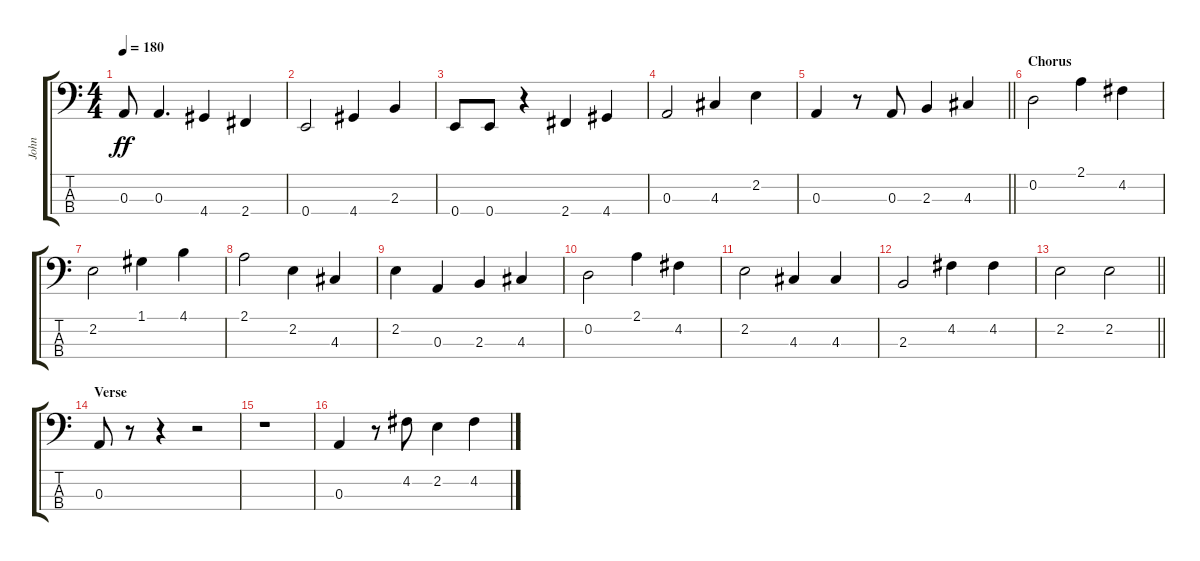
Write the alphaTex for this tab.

\track ("John" "John") {instrument electricbassfinger}
\staff {score tabs}
\tuning (G2 D2 A1 E1) {hide}
\ts (4 4)
\tempo 180
\clef f4
\ks c
0.3.8{dy ff} 0.3.4{d} 4.4.4 2.4.4 |
0.4.2 4.4.4 2.3.4 |
0.4.8 0.4.8 r.4 2.4.4 4.4.4 |
0.3.2 4.3.4 2.2.4 |
\barLineRight lightlight
0.3.4 r.8 0.3.8 2.3.4 4.3.4 |
\section ("" "Chorus")
0.2.2 2.1.4 4.2.4 |
2.2.2 1.1.4 4.1.4 |
2.1.2 2.2.4 4.3.4 |
2.2.4 0.3.4 2.3.4 4.3.4 |
0.2.2 2.1.4 4.2.4 |
2.2.2 4.3.4 4.3.4 |
2.3.2 4.2.4 4.2.4 |
\barLineRight lightlight
2.2.2 2.2.2 |
\section ("" "Verse")
0.3.8 r.8 r.4 r.2 |
r.1 |
0.3.4 r.8 4.2.8 2.2.4 4.2.4
